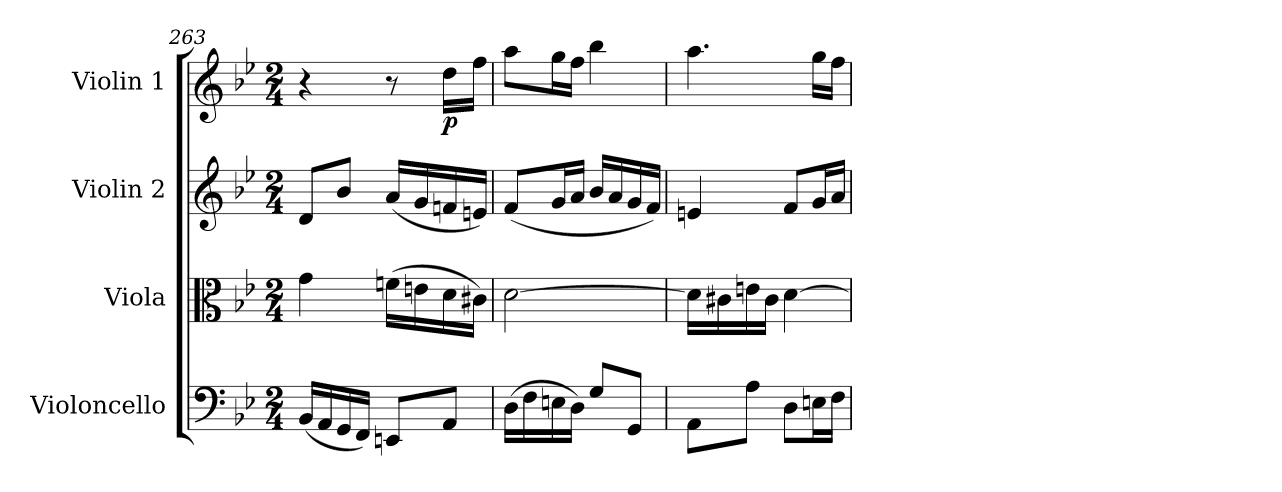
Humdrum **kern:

**kern	**kern	**kern	**kern	**dynam
*part4	*part3	*part2	*part1	*part1
*staff4	*staff3	*staff2	*staff1	*staff1
*I"Violoncello	*I"Viola	*I"Violin 2	*I"Violin 1	*
*I'Vc	*I'Vla	*I'Vln	*I'Vln	*
*clefF4	*clefC3	*clefG2	*clefG2	*
*k[b-e-]	*k[b-e-]	*k[b-e-]	*k[b-e-]	*
*M2/4	*M2/4	*M2/4	*M2/4	*
=263	=263	=263	=263	=263
(<16BB-/LL	4g\	8d/L	4r	.
16AA/	.	.	.	.
16GG/	.	8b-/J	.	.
16FF/JJ)	.	.	.	.
8EEn/L	(16fn\LL	(16a/LL	8r	.
.	16en\	16g/	.	.
!	!	!	!	!LO:DY:b
8AA/J	16d\	16fn/	16dd\LL	p
.	16c#X\JJ)	16en/JJ)	16ff\JJ	.
!!LO:LB:g=z
=264	=264	=264	=264	=264
(>16D\LL	[>2d\	(8f/L	8aa\L	.
16F\	.	.	.	.
16En\	.	16g/L	16gg\L	.
16D\JJ)	.	16a/JJ	16ff\JJ	.
8G/L	.	16b-/LL	4bb-\	.
.	.	16a/	.	.
8GG/J	.	16g/	.	.
.	.	16f/JJ)	.	.
=265	=265	=265	=265	=265
8AA\L	16d\LL]	4en/	4.aa\	.
.	16c#X\	.	.	.
8A\J	16en\	.	.	.
.	16c#\JJ	.	.	.
8D\L	[>4d\	8f/L	.	.
16En\L	.	16g/L	16gg\LL	.
16F\JJ	.	16a/JJ	16ff\JJ	.
=	=	=	=	=
*-	*-	*-	*-	*-
